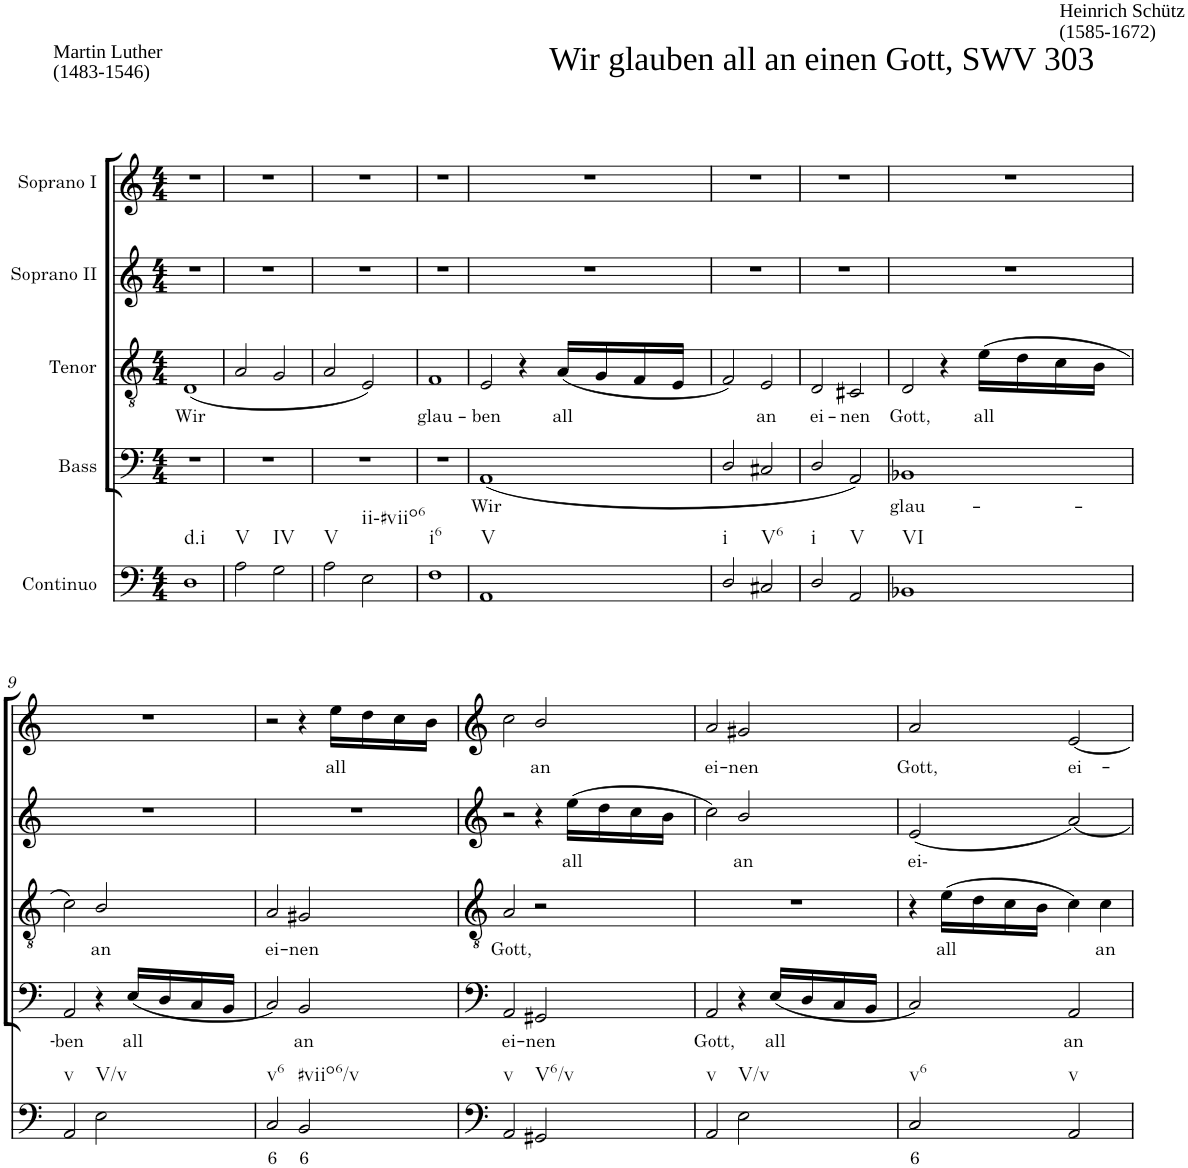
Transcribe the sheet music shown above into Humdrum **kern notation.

**kern	**text	**kern	**text	**kern	**text	**kern	**text	**kern	**text
*part5	*part5	*part4	*part4	*part3	*part3	*part2	*part2	*part1	*part1
*staff5	*staff5	*staff4	*staff4	*staff3	*staff3	*staff2	*staff2	*staff1	*staff1
*I"Continuo	*	*I"Bass	*	*I"Tenor	*	*I"Soprano II	*	*I"Soprano I	*
*clefF4	*	*clefF4	*	*clefGv2	*	*clefG2	*	*clefG2	*
*k[]	*	*k[]	*	*k[]	*	*k[]	*	*k[]	*
*M4/4	*	*M4/4	*	*M4/4	*	*M4/4	*	*M4/4	*
=1	=1	=1	=1	=1	=1	=1	=1	=1	=1
!	!	!	!	!	!	!	!	!LO:TX:a:t=Wir glauben all an einen Gott, SWV 303	!
!	!	!	!	!	!	!	!	!LO:TX:a:t=Heinrich Schütz	!
!	!	!	!	!	!	!	!	!LO:TX:a:t=(1585-1672)	!
!	!	!	!	!	!	!	!	!LO:TX:a:t=Martin Luther	!
!	!	!	!	!	!	!	!	!LO:TX:a:t=(1483-1546)	!
!LO:TX:b:t=d.i	!	!	!	!	!	!	!	!	!
!	!	!	!	!	!LO:LY:b	!	!	!	!
1D	.	1r	.	(1D	Wir	1r	.	1r	.
=2	=2	=2	=2	=2	=2	=2	=2	=2	=2
!LO:TX:b:t=V	!	!	!	!	!	!	!	!	!
2A\	.	1r	.	2A/	.	1r	.	1r	.
!LO:TX:b:t=IV	!	!	!	!	!	!	!	!	!
2G\	.	.	.	2G/	.	.	.	.	.
=3	=3	=3	=3	=3	=3	=3	=3	=3	=3
!LO:TX:b:t=V	!	!	!	!	!	!	!	!	!
2A\	.	1r	.	2A/	.	1r	.	1r	.
!LO:TX:b:t=ii-#viio6	!	!	!	!	!	!	!	!	!
2E\	.	.	.	2E/)	.	.	.	.	.
=4	=4	=4	=4	=4	=4	=4	=4	=4	=4
!LO:TX:b:t=i6	!	!	!	!	!	!	!	!	!
!	!	!	!	!	!LO:LY:b	!	!	!	!
1F	.	1r	.	1F	glau-	1r	.	1r	.
=5	=5	=5	=5	=5	=5	=5	=5	=5	=5
!LO:TX:b:t=V	!	!	!	!	!	!	!	!	!
!	!	!	!LO:LY:b	!	!LO:LY:b	!	!	!	!
1AA	.	(1AA	Wir	2E/	ben	1r	.	1r	.
.	.	.	.	4r	.	.	.	.	.
!	!	!	!	!	!LO:LY:b	!	!	!	!
.	.	.	.	(16A/LL	all	.	.	.	.
.	.	.	.	16G/	.	.	.	.	.
.	.	.	.	16F/	.	.	.	.	.
.	.	.	.	16E/JJ	.	.	.	.	.
=6	=6	=6	=6	=6	=6	=6	=6	=6	=6
!LO:TX:b:t=i	!	!	!	!	!	!	!	!	!
2D/	.	2D/	.	2F/)	.	1r	.	1r	.
!LO:TX:b:t=V6	!	!	!	!	!	!	!	!	!
!	!	!	!	!	!LO:LY:b	!	!	!	!
2C#X/	.	2C#X/	.	2E/	an	.	.	.	.
=7	=7	=7	=7	=7	=7	=7	=7	=7	=7
!LO:TX:b:t=i	!	!	!	!	!	!	!	!	!
!	!	!	!	!	!LO:LY:b	!	!	!	!
2D/	.	2D/	.	2D/	ei-	1r	.	1r	.
!LO:TX:b:t=V	!	!	!	!	!	!	!	!	!
!	!	!	!	!	!LO:LY:b	!	!	!	!
2AA/	.	2AA/)	.	2C#X/	nen	.	.	.	.
=8	=8	=8	=8	=8	=8	=8	=8	=8	=8
!LO:TX:b:t=VI	!	!	!	!	!	!	!	!	!
!	!	!	!LO:LY:b	!	!LO:LY:b	!	!	!	!
1BB-X	.	1BB-X	glau-	2D/	Gott,	1r	.	1r	.
.	.	.	.	4r	.	.	.	.	.
!	!	!	!	!	!LO:LY:b	!	!	!	!
.	.	.	.	(16e\LL	all	.	.	.	.
.	.	.	.	16d\	.	.	.	.	.
.	.	.	.	16c\	.	.	.	.	.
.	.	.	.	16B\JJ	.	.	.	.	.
!!LO:LB:g=z
=9	=9	=9	=9	=9	=9	=9	=9	=9	=9
!LO:TX:b:t=v	!	!	!	!	!	!	!	!	!
!	!	!	!LO:LY:b	!	!	!	!	!	!
2AA/	.	2AA/	ben	2c\)	.	1r	.	1r	.
!LO:TX:b:t=V/v	!	!	!	!	!	!	!	!	!
!	!	!	!	!	!LO:LY:b	!	!	!	!
2E\	.	4r	.	2B/	an	.	.	.	.
!	!	!	!LO:LY:b	!	!	!	!	!	!
.	.	(16E/LL	all	.	.	.	.	.	.
.	.	16D/	.	.	.	.	.	.	.
.	.	16C/	.	.	.	.	.	.	.
.	.	16BB/JJ	.	.	.	.	.	.	.
=10	=10	=10	=10	=10	=10	=10	=10	=10	=10
!LO:TX:b:t=v6	!	!	!	!	!	!	!	!	!
!	!LO:LY:b	!	!	!	!LO:LY:b	!	!	!	!
2C/	6	2C/)	.	2A/	ei-	1r	.	2r	.
!LO:TX:b:t=#viio6/v	!	!	!	!	!	!	!	!	!
!	!LO:LY:b	!	!LO:LY:b	!	!LO:LY:b	!	!	!	!
2BB/	6	2BB/	an	2G#X/	nen	.	.	4r	.
!	!	!	!	!	!	!	!	!	!LO:LY:b
.	.	.	.	.	.	.	.	16ee\LL	all
.	.	.	.	.	.	.	.	16dd\	.
.	.	.	.	.	.	.	.	16cc\	.
.	.	.	.	.	.	.	.	16b\JJ	.
=11	=11	=11	=11	=11	=11	=11	=11	=11	=11
!LO:TX:b:t=v	!	!	!	!	!	!	!	!	!
!	!	!	!LO:LY:b	!	!LO:LY:b	!	!	!	!
2AA/	.	2AA/	ei-	2A/	Gott,	2r	.	2cc\	.
!LO:TX:b:t=V6/v	!	!	!	!	!	!	!	!	!
!	!	!	!LO:LY:b	!	!	!	!	!	!LO:LY:b
2GG#X/	.	2GG#X/	nen	2r	.	4r	.	2b/	an
!	!	!	!	!	!	!	!LO:LY:b	!	!
.	.	.	.	.	.	(16ee\LL	all	.	.
.	.	.	.	.	.	16dd\	.	.	.
.	.	.	.	.	.	16cc\	.	.	.
.	.	.	.	.	.	16b\JJ	.	.	.
=12	=12	=12	=12	=12	=12	=12	=12	=12	=12
!LO:TX:b:t=v	!	!	!	!	!	!	!	!	!
!	!	!	!LO:LY:b	!	!	!	!	!	!LO:LY:b
2AA/	.	2AA/	Gott,	1r	.	2cc\)	.	2a/	ei-
!LO:TX:b:t=V/v	!	!	!	!	!	!	!	!	!
!	!	!	!	!	!	!	!LO:LY:b	!	!LO:LY:b
2E\	.	4r	.	.	.	2b/	an	2g#X/	nen
!	!	!	!LO:LY:b	!	!	!	!	!	!
.	.	(16E/LL	all	.	.	.	.	.	.
.	.	16D/	.	.	.	.	.	.	.
.	.	16C/	.	.	.	.	.	.	.
.	.	16BB/JJ	.	.	.	.	.	.	.
=13	=13	=13	=13	=13	=13	=13	=13	=13	=13
!LO:TX:b:t=v6	!	!	!	!	!	!	!	!	!
!	!LO:LY:b	!	!	!	!	!	!LO:LY:b	!	!LO:LY:b
2C/	6	2C/)	.	4r	.	(2e/	ei-	2a/	Gott,
!	!	!	!	!	!LO:LY:b	!	!	!	!
.	.	.	.	(16e\LL	all	.	.	.	.
.	.	.	.	16d\	.	.	.	.	.
.	.	.	.	16c\	.	.	.	.	.
.	.	.	.	16B\JJ	.	.	.	.	.
!LO:TX:b:t=v	!	!	!	!	!	!	!	!	!
!	!	!	!LO:LY:b	!	!	!	!	!	!LO:LY:b
2AA/	.	2AA/	an	4c\)	.	[2a/)	.	[2e/	ei-
!	!	!	!	!	!LO:LY:b	!	!	!	!
.	.	.	.	4c\	an	.	.	.	.
=	=	=	=	=	=	=	=	=	=
*-	*-	*-	*-	*-	*-	*-	*-	*-	*-
